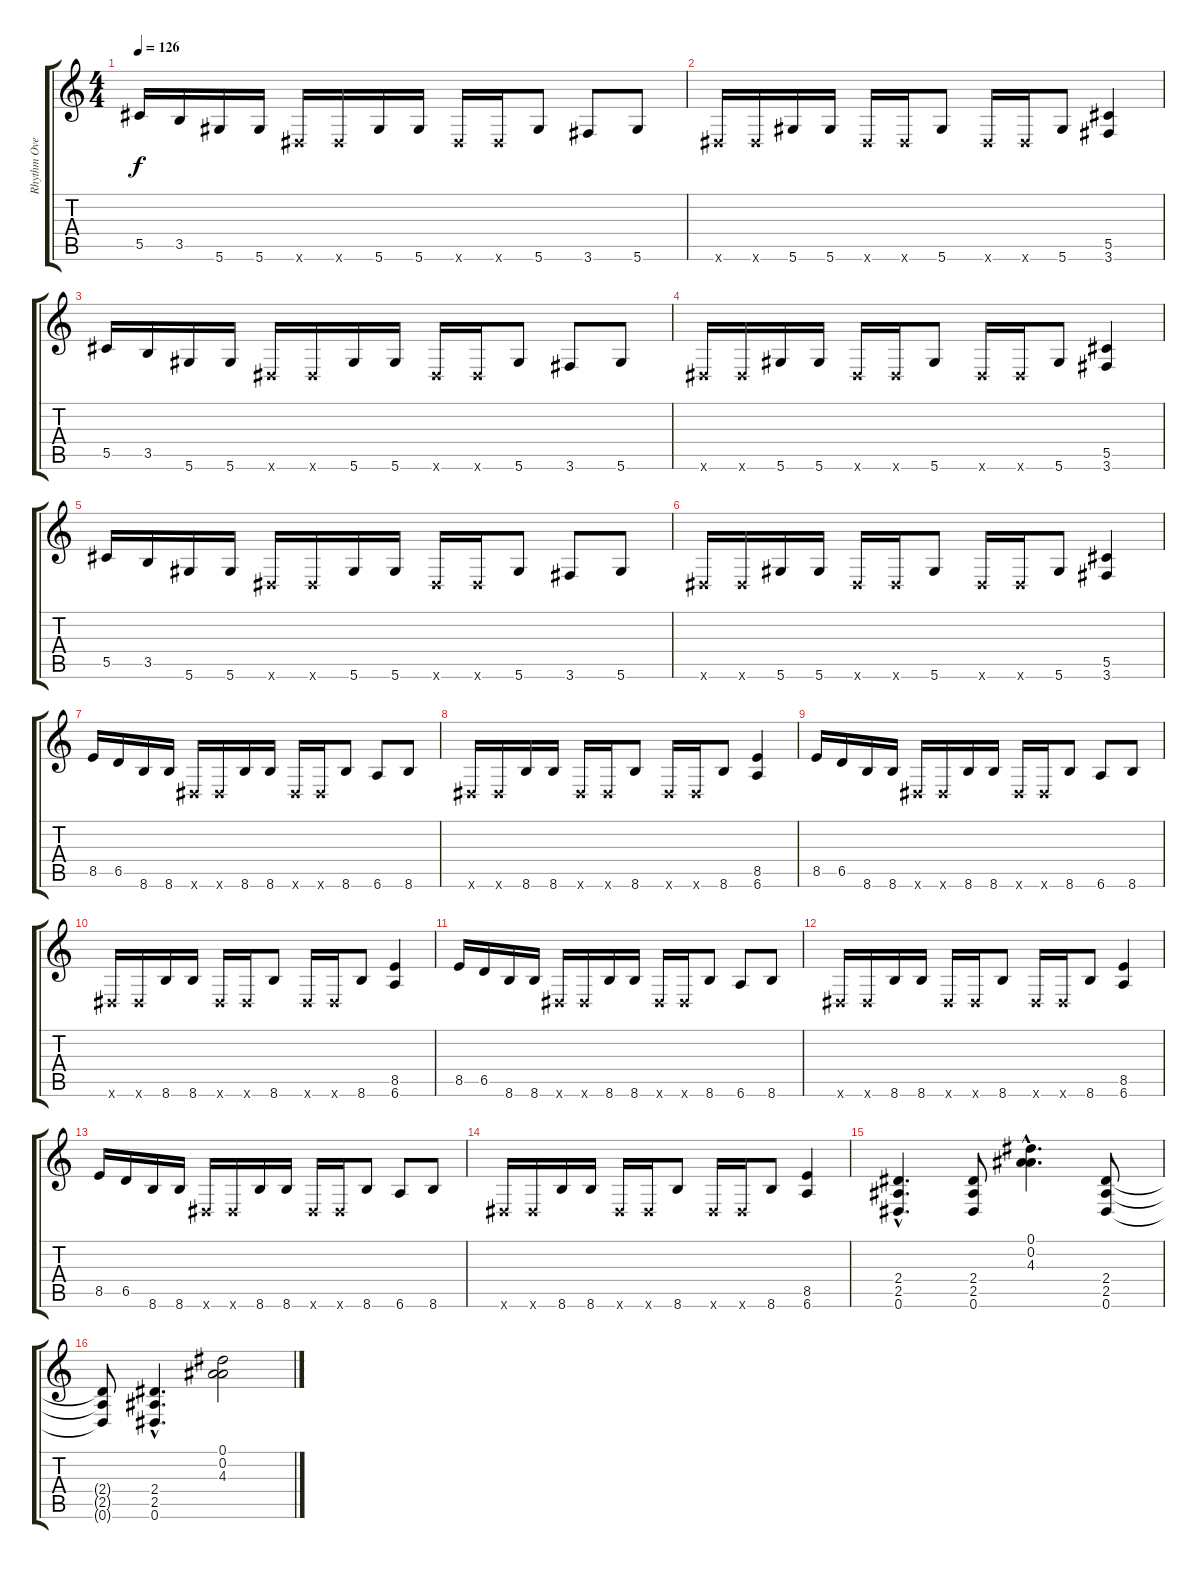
\track ("Rhythm Overdub" "Rhythm Ove") {instrument distortionguitar}
\staff {score tabs}
\tuning (Eb4 Bb3 Gb3 Db3 Ab2 Eb2) {hide}
\ts (4 4)
\tempo 126
\clef g2
\ks c
5.5.16{dy f} 3.5.16 5.6.16 5.6.16 0.6{x}.16 0.6{x}.16 5.6.16 5.6.16 0.6{x}.16 0.6{x}.16 5.6.8 3.6.8 5.6.8 |
0.6{x}.16 0.6{x}.16 5.6.16 5.6.16 0.6{x}.16 0.6{x}.16 5.6.8 0.6{x}.16 0.6{x}.16 5.6.8 (5.5 3.6).4 |
5.5.16 3.5.16 5.6.16 5.6.16 0.6{x}.16 0.6{x}.16 5.6.16 5.6.16 0.6{x}.16 0.6{x}.16 5.6.8 3.6.8 5.6.8 |
0.6{x}.16 0.6{x}.16 5.6.16 5.6.16 0.6{x}.16 0.6{x}.16 5.6.8 0.6{x}.16 0.6{x}.16 5.6.8 (5.5 3.6).4 |
5.5.16 3.5.16 5.6.16 5.6.16 0.6{x}.16 0.6{x}.16 5.6.16 5.6.16 0.6{x}.16 0.6{x}.16 5.6.8 3.6.8 5.6.8 |
0.6{x}.16 0.6{x}.16 5.6.16 5.6.16 0.6{x}.16 0.6{x}.16 5.6.8 0.6{x}.16 0.6{x}.16 5.6.8 (5.5 3.6).4 |
8.5.16{volume 12} 6.5.16 8.6.16 8.6.16 0.6{x}.16 0.6{x}.16 8.6.16 8.6.16 0.6{x}.16 0.6{x}.16 8.6.8 6.6.8 8.6.8 |
0.6{x}.16 0.6{x}.16 8.6.16 8.6.16 0.6{x}.16 0.6{x}.16 8.6.8 0.6{x}.16 0.6{x}.16 8.6.8 (8.5 6.6).4 |
8.5.16 6.5.16 8.6.16 8.6.16 0.6{x}.16 0.6{x}.16 8.6.16 8.6.16 0.6{x}.16 0.6{x}.16 8.6.8 6.6.8 8.6.8 |
0.6{x}.16 0.6{x}.16 8.6.16 8.6.16 0.6{x}.16 0.6{x}.16 8.6.8 0.6{x}.16 0.6{x}.16 8.6.8 (8.5 6.6).4 |
8.5.16 6.5.16 8.6.16 8.6.16 0.6{x}.16 0.6{x}.16 8.6.16 8.6.16 0.6{x}.16 0.6{x}.16 8.6.8 6.6.8 8.6.8 |
0.6{x}.16 0.6{x}.16 8.6.16 8.6.16 0.6{x}.16 0.6{x}.16 8.6.8 0.6{x}.16 0.6{x}.16 8.6.8 (8.5 6.6).4 |
8.5.16 6.5.16 8.6.16 8.6.16 0.6{x}.16 0.6{x}.16 8.6.16 8.6.16 0.6{x}.16 0.6{x}.16 8.6.8 6.6.8 8.6.8 |
0.6{x}.16 0.6{x}.16 8.6.16 8.6.16 0.6{x}.16 0.6{x}.16 8.6.8 0.6{x}.16 0.6{x}.16 8.6.8 (8.5 6.6).4 |
(2.4{hac} 2.5{hac} 0.6{hac}).4{d} (2.4 2.5 0.6).8 (0.1{hac} 0.2{hac} 4.3{hac}).4{d} (2.4 2.5 0.6).8 |
(2.4{t} 2.5{t} 0.6{t}).8 (2.4{hac} 2.5{hac} 0.6{hac}).4{d} (0.1 0.2 4.3).2
